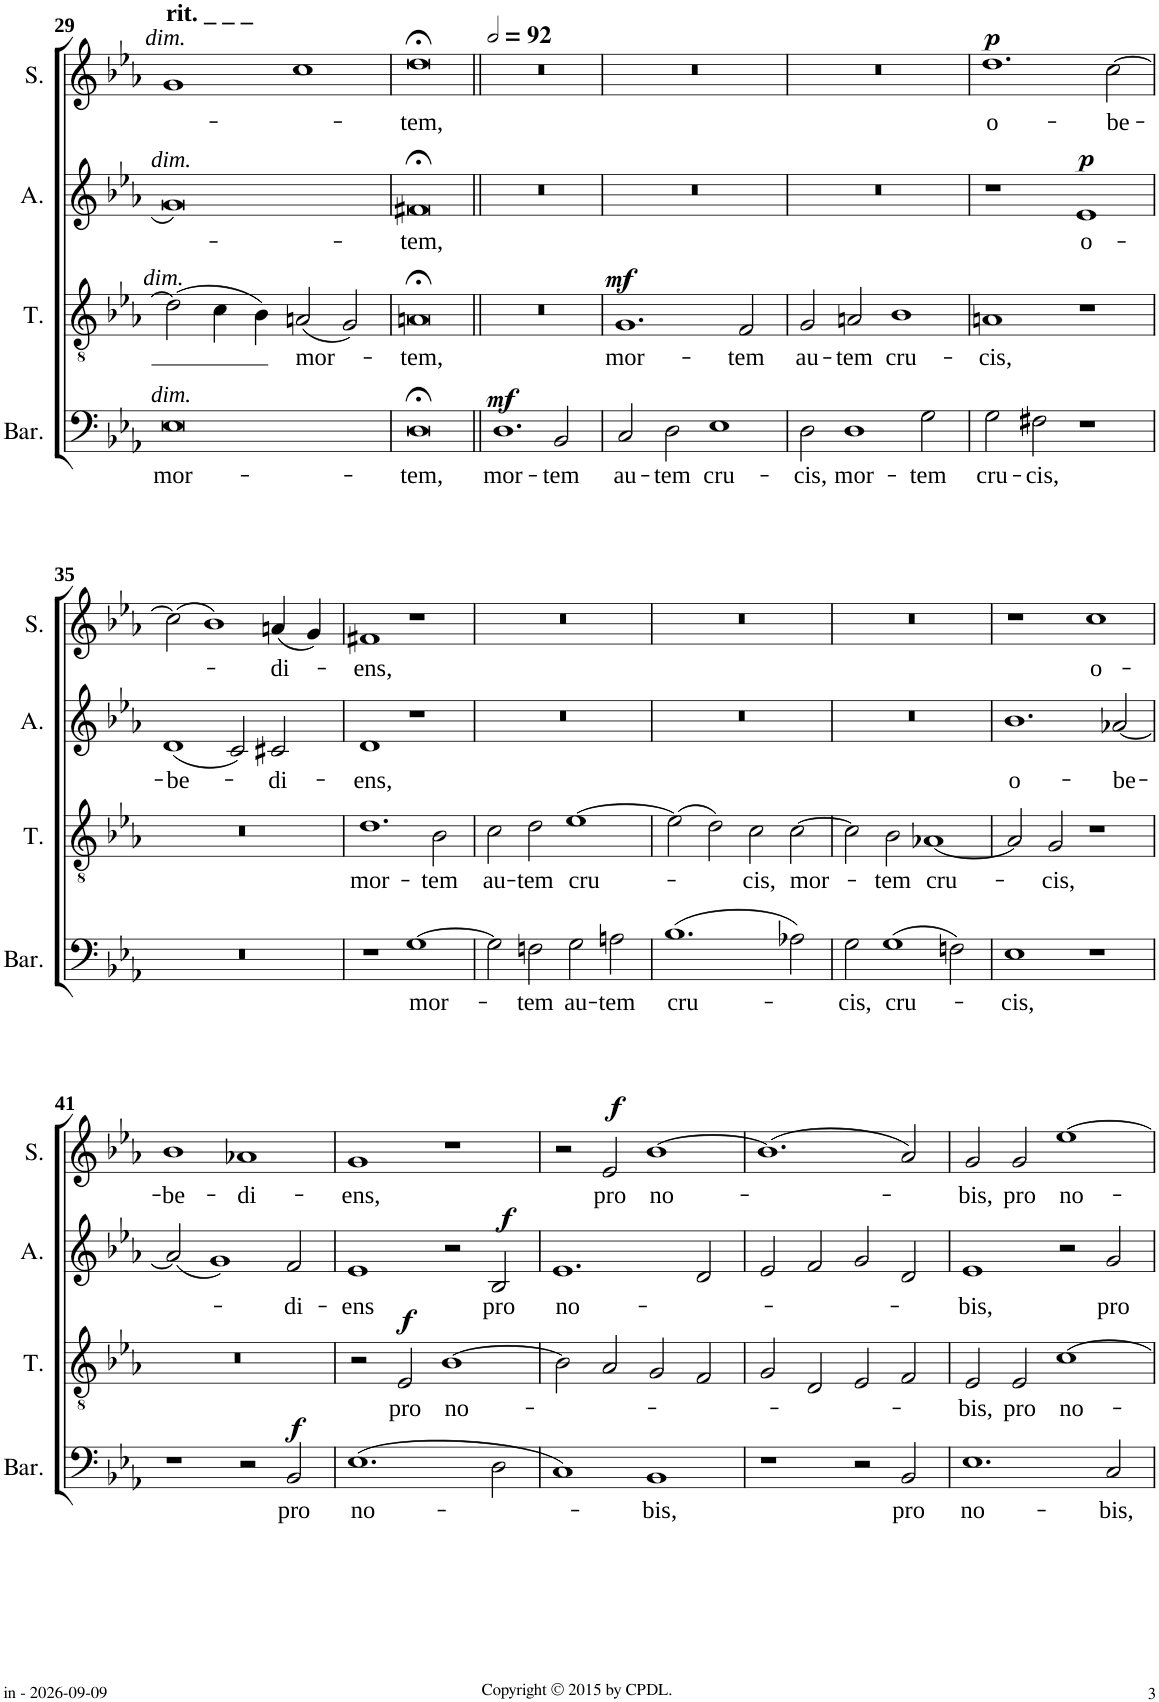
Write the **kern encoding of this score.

**kern	**text	**dynam	**kern	**text	**dynam	**kern	**text	**dynam	**kern	**text	**dynam
*part4	*part4	*part4	*part3	*part3	*part3	*part2	*part2	*part2	*part1	*part1	*part1
*staff4	*staff4	*staff4	*staff3	*staff3	*staff3	*staff2	*staff2	*staff2	*staff1	*staff1	*staff1
*I"Baritone	*	*	*I"Tenor	*	*	*I"Alto	*	*	*I"Soprano	*	*
*I'Bar.	*	*	*I'T.	*	*	*I'A.	*	*	*I'S.	*	*
!!LO:PB:g=z
*clefF4	*	*	*clefGv2	*	*	*clefG2	*	*	*clefG2	*	*
*	*	*	*Trd7c12	*	*	*	*	*	*	*	*
*k[b-e-a-]	*	*	*k[b-e-a-]	*	*	*k[b-e-a-]	*	*	*k[b-e-a-]	*	*
*E-:	*	*	*E-:	*	*	*E-:	*	*	*E-:	*	*
*M4/2	*	*	*M4/2	*	*	*M4/2	*	*	*M4/2	*	*
=29	=29	=29	=29	=29	=29	=29	=29	=29	=29	=29	=29
!	!	!	!	!	!	!	!	!	!LO:TX:a:i:t=dim.	!	!
!	!	!	!	!	!	!	!	!	!LO:TX:a:B:t=rit. _ _ _	!	!
!	!	!	!	!	!	!LO:TX:a:i:t=dim.	!	!	!	!	!
!	!	!	!LO:TX:a:i:t=dim.	!	!	!	!	!	!	!	!
!LO:TX:a:i:t=dim.	!	!	!	!	!	!	!	!	!	!	!
!	!LO:LY:b	!	!	!	!	!	!	!	!	!	!
0E-	mor-	.	(2d\]	.	.	0g	.	.	1g	.	.
.	.	.	4c\	.	.	.	.	.	.	.	.
.	.	.	4B-\)	.	.	.	.	.	.	.	.
!	!	!	!	!LO:LY:b	!	!	!	!	!	!	!
.	.	.	(2An/	mor-	.	.	.	.	1cc	.	.
.	.	.	2G/)	.	.	.	.	.	.	.	.
=30	=30	=30	=30	=30	=30	=30	=30	=30	=30	=30	=30
!	!LO:LY:b	!	!	!LO:LY:b	!	!	!LO:LY:b	!	!	!LO:LY:b	!
0D;<	-tem,	.	0An;<	-tem,	.	0f#X;<	-tem,	.	0dd;<	-tem,	.
=31||	=31||	=31||	=31||	=31||	=31||	=31||	=31||	=31||	=31||	=31||	=31||
*	*	*	*	*	*	*	*	*	*MM184	*	*
!	!LO:LY:b	!LO:DY:b	!	!	!	!	!	!	!	!	!
1.D	mor-	mf	0r	.	.	0r	.	.	0r	.	.
!	!LO:LY:b	!	!	!	!	!	!	!	!	!	!
2BB-/	-tem	.	.	.	.	.	.	.	.	.	.
=32	=32	=32	=32	=32	=32	=32	=32	=32	=32	=32	=32
!	!LO:LY:b	!	!	!LO:LY:b	!LO:DY:a	!	!	!	!	!	!
2C/	au-	.	1.G	mor-	mf	0r	.	.	0r	.	.
!	!LO:LY:b	!	!	!	!	!	!	!	!	!	!
2D\	-tem	.	.	.	.	.	.	.	.	.	.
!	!LO:LY:b	!	!	!	!	!	!	!	!	!	!
1E-	cru-	.	.	.	.	.	.	.	.	.	.
!	!	!	!	!LO:LY:b	!	!	!	!	!	!	!
.	.	.	2F/	-tem	.	.	.	.	.	.	.
=33	=33	=33	=33	=33	=33	=33	=33	=33	=33	=33	=33
!	!LO:LY:b	!	!	!LO:LY:b	!	!	!	!	!	!	!
2D\	-cis,	.	2G/	au-	.	0r	.	.	0r	.	.
!	!LO:LY:b	!	!	!LO:LY:b	!	!	!	!	!	!	!
1D	mor-	.	2An/	-tem	.	.	.	.	.	.	.
!	!	!	!	!LO:LY:b	!	!	!	!	!	!	!
.	.	.	1B-	cru-	.	.	.	.	.	.	.
!	!LO:LY:b	!	!	!	!	!	!	!	!	!	!
2G\	-tem	.	.	.	.	.	.	.	.	.	.
=34	=34	=34	=34	=34	=34	=34	=34	=34	=34	=34	=34
!	!LO:LY:b	!	!	!LO:LY:b	!	!	!	!	!	!LO:LY:b	!LO:DY:a
2G\	cru-	.	1An	-cis,	.	1r	.	.	1.dd	o-	p
!	!LO:LY:b	!	!	!	!	!	!	!	!	!	!
2F#X\	-cis,	.	.	.	.	.	.	.	.	.	.
!	!	!	!	!	!	!	!LO:LY:b	!LO:DY:a	!	!	!
1r	.	.	1r	.	.	1e-	o-	p	.	.	.
!	!	!	!	!	!	!	!	!	!	!LO:LY:b	!
.	.	.	.	.	.	.	.	.	[2cc\	-be-	.
!!LO:LB:g=z
=35	=35	=35	=35	=35	=35	=35	=35	=35	=35	=35	=35
!	!	!	!	!	!	!	!LO:LY:b	!	!	!	!
0r	.	.	0r	.	.	(1d	-be-	.	(2cc\]	.	.
.	.	.	.	.	.	.	.	.	1b-)	.	.
.	.	.	.	.	.	2c/)	.	.	.	.	.
!	!	!	!	!	!	!	!LO:LY:b	!	!	!LO:LY:b	!
.	.	.	.	.	.	2c#X/	-di-	.	(4an/	-di-	.
.	.	.	.	.	.	.	.	.	4g/)	.	.
=36	=36	=36	=36	=36	=36	=36	=36	=36	=36	=36	=36
!	!	!	!	!LO:LY:b	!	!	!LO:LY:b	!	!	!LO:LY:b	!
1r	.	.	1.d	mor-	.	1d	-ens,	.	1f#X	-ens,	.
!	!LO:LY:b	!	!	!	!	!	!	!	!	!	!
[1G	mor-	.	.	.	.	1r	.	.	1r	.	.
!	!	!	!	!LO:LY:b	!	!	!	!	!	!	!
.	.	.	2B-\	-tem	.	.	.	.	.	.	.
=37	=37	=37	=37	=37	=37	=37	=37	=37	=37	=37	=37
!	!	!	!	!LO:LY:b	!	!	!	!	!	!	!
2G\]	.	.	2c\	au-	.	0r	.	.	0r	.	.
!	!LO:LY:b	!	!	!LO:LY:b	!	!	!	!	!	!	!
2Fn\	-tem	.	2d\	-tem	.	.	.	.	.	.	.
!	!LO:LY:b	!	!	!LO:LY:b	!	!	!	!	!	!	!
2G\	au-	.	[1e-	cru-	.	.	.	.	.	.	.
!	!LO:LY:b	!	!	!	!	!	!	!	!	!	!
2An\	-tem	.	.	.	.	.	.	.	.	.	.
=38	=38	=38	=38	=38	=38	=38	=38	=38	=38	=38	=38
!	!LO:LY:b	!	!	!	!	!	!	!	!	!	!
(1.B-	cru-	.	(2e-\]	.	.	0r	.	.	0r	.	.
.	.	.	2d\)	.	.	.	.	.	.	.	.
!	!	!	!	!LO:LY:b	!	!	!	!	!	!	!
.	.	.	2c\	-cis,	.	.	.	.	.	.	.
!	!	!	!	!LO:LY:b	!	!	!	!	!	!	!
2A-X\)	.	.	[2c\	mor-	.	.	.	.	.	.	.
=39	=39	=39	=39	=39	=39	=39	=39	=39	=39	=39	=39
!	!LO:LY:b	!	!	!	!	!	!	!	!	!	!
2G\	-cis,	.	2c\]	.	.	0r	.	.	0r	.	.
!	!LO:LY:b	!	!	!LO:LY:b	!	!	!	!	!	!	!
(1G	cru-	.	2B-\	-tem	.	.	.	.	.	.	.
!	!	!	!	!LO:LY:b	!	!	!	!	!	!	!
.	.	.	[1A-X	cru-	.	.	.	.	.	.	.
2Fn\)	.	.	.	.	.	.	.	.	.	.	.
=40	=40	=40	=40	=40	=40	=40	=40	=40	=40	=40	=40
!	!LO:LY:b	!	!	!	!	!	!LO:LY:b	!	!	!	!
1E-	-cis,	.	2A-/]	.	.	1.b-	o-	.	1r	.	.
!	!	!	!	!LO:LY:b	!	!	!	!	!	!	!
.	.	.	2G/	-cis,	.	.	.	.	.	.	.
!	!	!	!	!	!	!	!	!	!	!LO:LY:b	!
1r	.	.	1r	.	.	.	.	.	1cc	o-	.
!	!	!	!	!	!	!	!LO:LY:b	!	!	!	!
.	.	.	.	.	.	[2a-X/	-be-	.	.	.	.
!!LO:LB:g=z
=41	=41	=41	=41	=41	=41	=41	=41	=41	=41	=41	=41
!	!	!	!	!	!	!	!	!	!	!LO:LY:b	!
1r	.	.	0r	.	.	(2a-/]	.	.	1b-	-be-	.
.	.	.	.	.	.	1g)	.	.	.	.	.
!	!	!	!	!	!	!	!	!	!	!LO:LY:b	!
2r	.	.	.	.	.	.	.	.	1a-X	-di-	.
!	!LO:LY:b	!LO:DY:a	!	!	!	!	!LO:LY:b	!	!	!	!
2BB-/	pro	f	.	.	.	2f/	-di-	.	.	.	.
=42	=42	=42	=42	=42	=42	=42	=42	=42	=42	=42	=42
!	!LO:LY:b	!	!	!	!	!	!LO:LY:b	!	!	!LO:LY:b	!
(1.E-	no-	.	2r	.	.	1e-	-ens	.	1g	-ens,	.
!	!	!	!	!LO:LY:b	!LO:DY:a	!	!	!	!	!	!
.	.	.	2E-/	pro	f	.	.	.	.	.	.
!	!	!	!	!LO:LY:b	!	!	!	!	!	!	!
.	.	.	[1B-	no-	.	2r	.	.	1r	.	.
!	!	!	!	!	!	!	!LO:LY:b	!LO:DY:b	!	!	!
2D\	.	.	.	.	.	2B-/	pro	f	.	.	.
=43	=43	=43	=43	=43	=43	=43	=43	=43	=43	=43	=43
!	!	!	!	!	!	!	!LO:LY:b	!	!	!	!
1C)	.	.	2B-\]	.	.	1.e-	no-	.	2r	.	.
!	!	!	!	!	!	!	!	!	!	!LO:LY:b	!LO:DY:a
.	.	.	2A-/	.	.	.	.	.	2e-/	pro	f
!	!LO:LY:b	!	!	!	!	!	!	!	!	!LO:LY:b	!
1BB-	-bis,	.	2G/	.	.	.	.	.	[1b-	no-	.
.	.	.	2F/	.	.	2d/	.	.	.	.	.
=44	=44	=44	=44	=44	=44	=44	=44	=44	=44	=44	=44
1r	.	.	2G/	.	.	2e-/	.	.	(1.b-]	.	.
.	.	.	2D/	.	.	2f/	.	.	.	.	.
2r	.	.	2E-/	.	.	2g/	.	.	.	.	.
!	!LO:LY:b	!	!	!	!	!	!	!	!	!	!
2BB-/	pro	.	2F/	.	.	2d/	.	.	2a-/)	.	.
=45	=45	=45	=45	=45	=45	=45	=45	=45	=45	=45	=45
!	!LO:LY:b	!	!	!LO:LY:b	!	!	!LO:LY:b	!	!	!LO:LY:b	!
1.E-	no-	.	2E-/	-bis,	.	1e-	-bis,	.	2g/	-bis,	.
!	!	!	!	!LO:LY:b	!	!	!	!	!	!LO:LY:b	!
.	.	.	2E-/	pro	.	.	.	.	2g/	pro	.
!	!	!	!	!LO:LY:b	!	!	!	!	!	!LO:LY:b	!
.	.	.	[1c	no-	.	2r	.	.	[1ee-	no-	.
!	!LO:LY:b	!	!	!	!	!	!LO:LY:b	!	!	!	!
2C/	-bis,	.	.	.	.	2g/	pro	.	.	.	.
=	=	=	=	=	=	=	=	=	=	=	=
*-	*-	*-	*-	*-	*-	*-	*-	*-	*-	*-	*-
